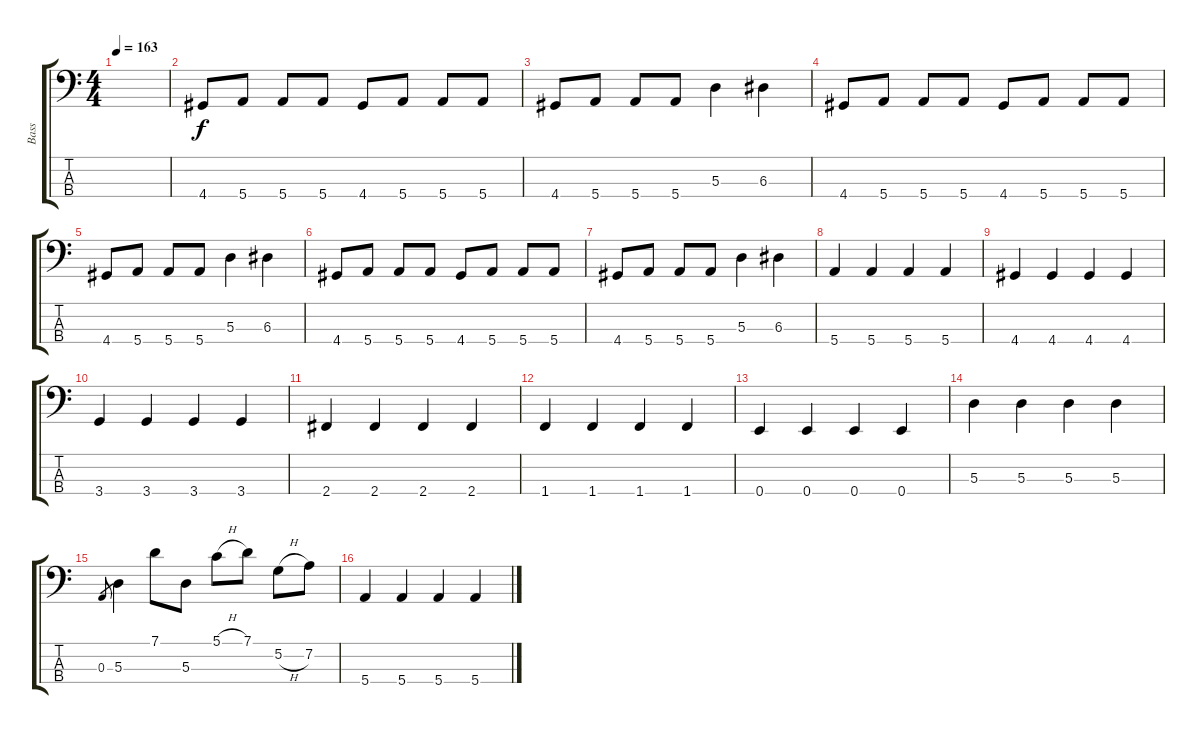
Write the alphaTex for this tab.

\track ("Bass" "Bass") {instrument electricbasspick}
\staff {score tabs}
\tuning (G2 D2 A1 E1) {hide}
\ts (4 4)
\tempo 163
\clef f4
\ks c
|
4.4.8 5.4.8 5.4.8 5.4.8 4.4.8 5.4.8 5.4.8 5.4.8 |
4.4.8 5.4.8 5.4.8 5.4.8 5.3.4 6.3.4 |
4.4.8 5.4.8 5.4.8 5.4.8 4.4.8 5.4.8 5.4.8 5.4.8 |
4.4.8 5.4.8 5.4.8 5.4.8 5.3.4 6.3.4 |
4.4.8 5.4.8 5.4.8 5.4.8 4.4.8 5.4.8 5.4.8 5.4.8 |
4.4.8 5.4.8 5.4.8 5.4.8 5.3.4 6.3.4 |
5.4.4 5.4.4 5.4.4 5.4.4 |
4.4.4 4.4.4 4.4.4 4.4.4 |
3.4.4 3.4.4 3.4.4 3.4.4 |
2.4.4 2.4.4 2.4.4 2.4.4 |
1.4.4 1.4.4 1.4.4 1.4.4 |
0.4.4 0.4.4 0.4.4 0.4.4 |
5.3.4 5.3.4 5.3.4 5.3.4 |
0.3.8{gr} 5.3.4 7.1.8 5.3.8 5.1{h}.8 7.1.8 5.2{h}.8 7.2.8 |
5.4.4 5.4.4 5.4.4 5.4.4
